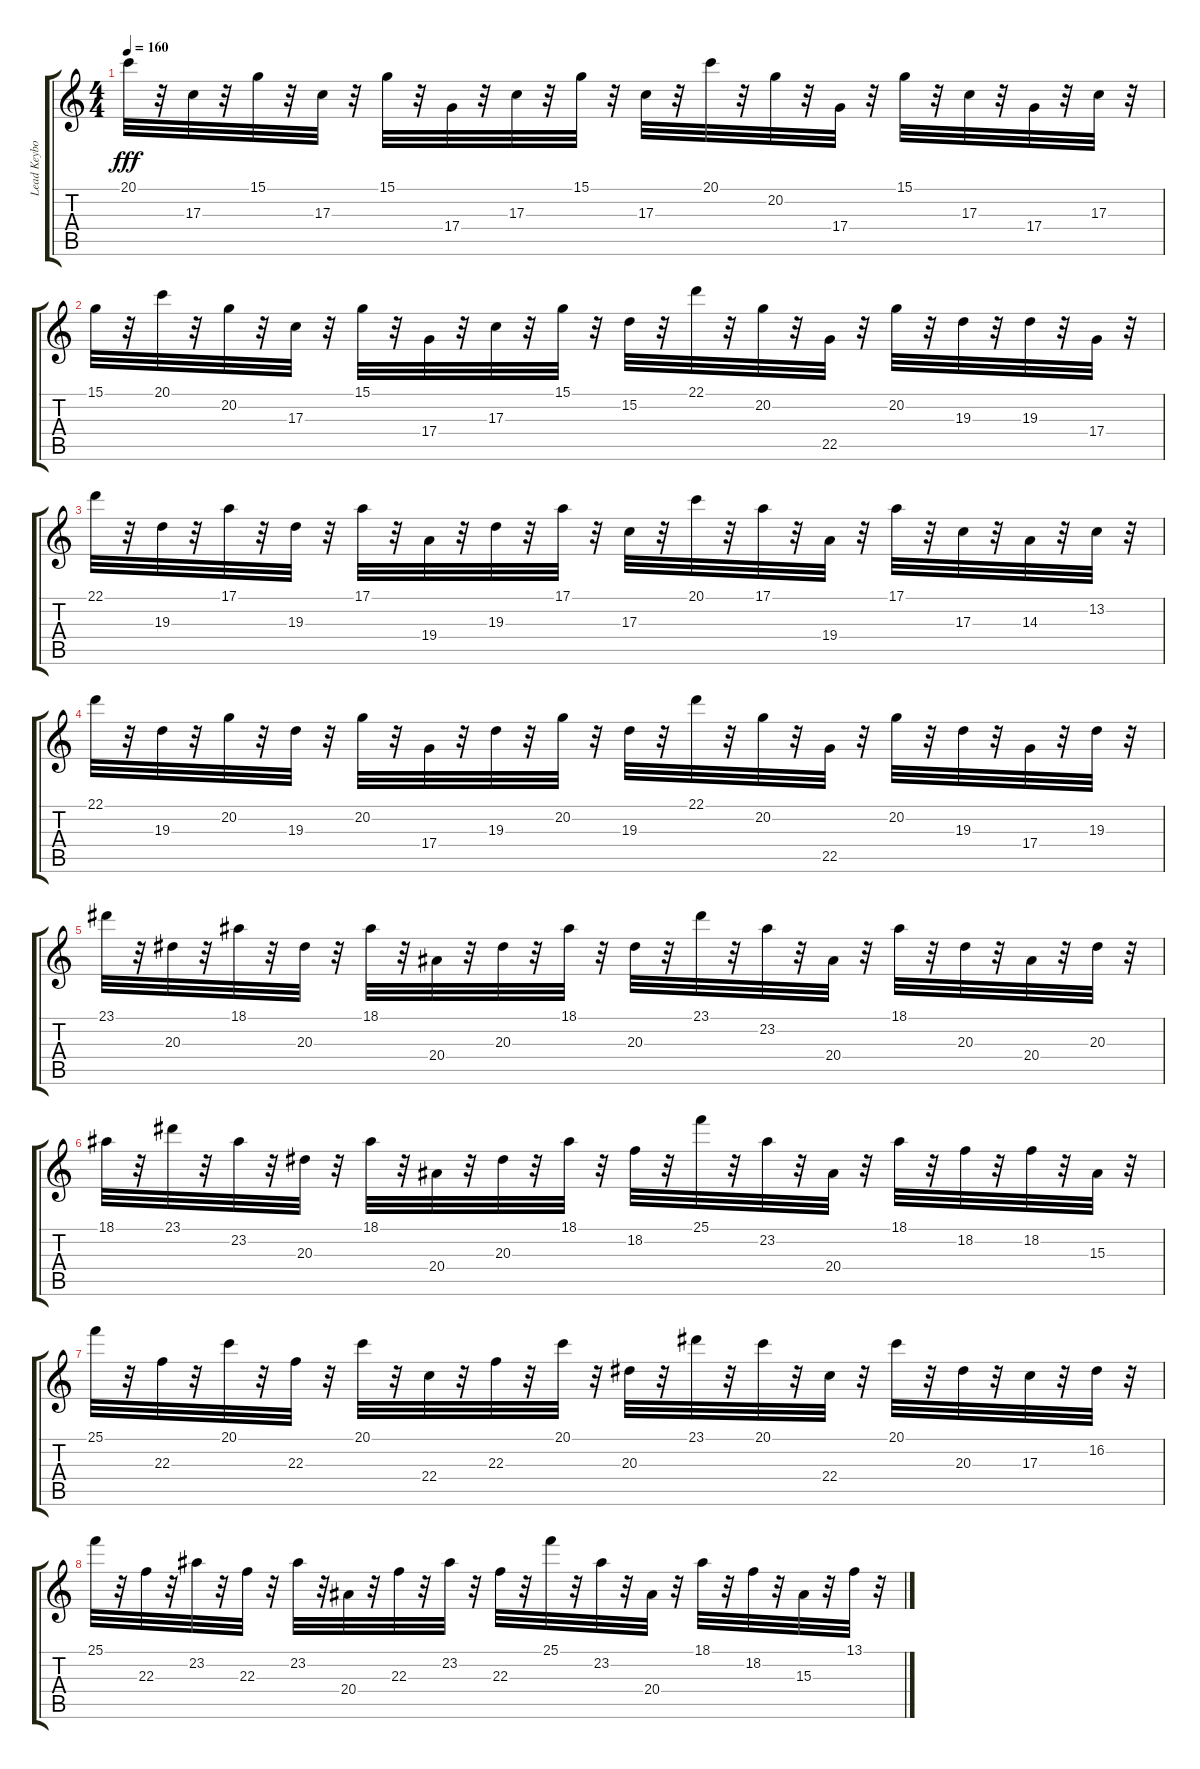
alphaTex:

\track ("Lead Keyboard Melody" "Lead Keybo") {instrument electricpiano2}
\staff {score tabs}
\tuning (E4 B3 G3 D3 A2 E2) {hide}
\ts (4 4)
\tempo 160
\clef g2
\ks c
20.1.32{dy fff} r.32 17.3.32 r.32 15.1.32 r.32 17.3.32 r.32 15.1.32 r.32 17.4.32 r.32 17.3.32 r.32 15.1.32 r.32 17.3.32 r.32 20.1.32 r.32 20.2.32 r.32 17.4.32 r.32 15.1.32 r.32 17.3.32 r.32 17.4.32 r.32 17.3.32 r.32 |
15.1.32 r.32 20.1.32 r.32 20.2.32 r.32 17.3.32 r.32 15.1.32 r.32 17.4.32 r.32 17.3.32 r.32 15.1.32 r.32 15.2.32 r.32 22.1.32 r.32 20.2.32 r.32 22.5.32 r.32 20.2.32 r.32 19.3.32 r.32 19.3.32 r.32 17.4.32 r.32 |
22.1.32 r.32 19.3.32 r.32 17.1.32 r.32 19.3.32 r.32 17.1.32 r.32 19.4.32 r.32 19.3.32 r.32 17.1.32 r.32 17.3.32 r.32 20.1.32 r.32 17.1.32 r.32 19.4.32 r.32 17.1.32 r.32 17.3.32 r.32 14.3.32 r.32 13.2.32 r.32 |
22.1.32 r.32 19.3.32 r.32 20.2.32 r.32 19.3.32 r.32 20.2.32 r.32 17.4.32 r.32 19.3.32 r.32 20.2.32 r.32 19.3.32 r.32 22.1.32 r.32 20.2.32 r.32 22.5.32 r.32 20.2.32 r.32 19.3.32 r.32 17.4.32 r.32 19.3.32 r.32 |
23.1.32 r.32 20.3.32 r.32 18.1.32 r.32 20.3.32 r.32 18.1.32 r.32 20.4.32 r.32 20.3.32 r.32 18.1.32 r.32 20.3.32 r.32 23.1.32 r.32 23.2.32 r.32 20.4.32 r.32 18.1.32 r.32 20.3.32 r.32 20.4.32 r.32 20.3.32 r.32 |
18.1.32 r.32 23.1.32 r.32 23.2.32 r.32 20.3.32 r.32 18.1.32 r.32 20.4.32 r.32 20.3.32 r.32 18.1.32 r.32 18.2.32 r.32 25.1.32 r.32 23.2.32 r.32 20.4.32 r.32 18.1.32 r.32 18.2.32 r.32 18.2.32 r.32 15.3.32 r.32 |
25.1.32 r.32 22.3.32 r.32 20.1.32 r.32 22.3.32 r.32 20.1.32 r.32 22.4.32 r.32 22.3.32 r.32 20.1.32 r.32 20.3.32 r.32 23.1.32 r.32 20.1.32 r.32 22.4.32 r.32 20.1.32 r.32 20.3.32 r.32 17.3.32 r.32 16.2.32 r.32 |
25.1.32 r.32 22.3.32 r.32 23.2.32 r.32 22.3.32 r.32 23.2.32 r.32 20.4.32 r.32 22.3.32 r.32 23.2.32 r.32 22.3.32 r.32 25.1.32 r.32 23.2.32 r.32 20.4.32 r.32 18.1.32 r.32 18.2.32 r.32 15.3.32 r.32 13.1.32 r.32
